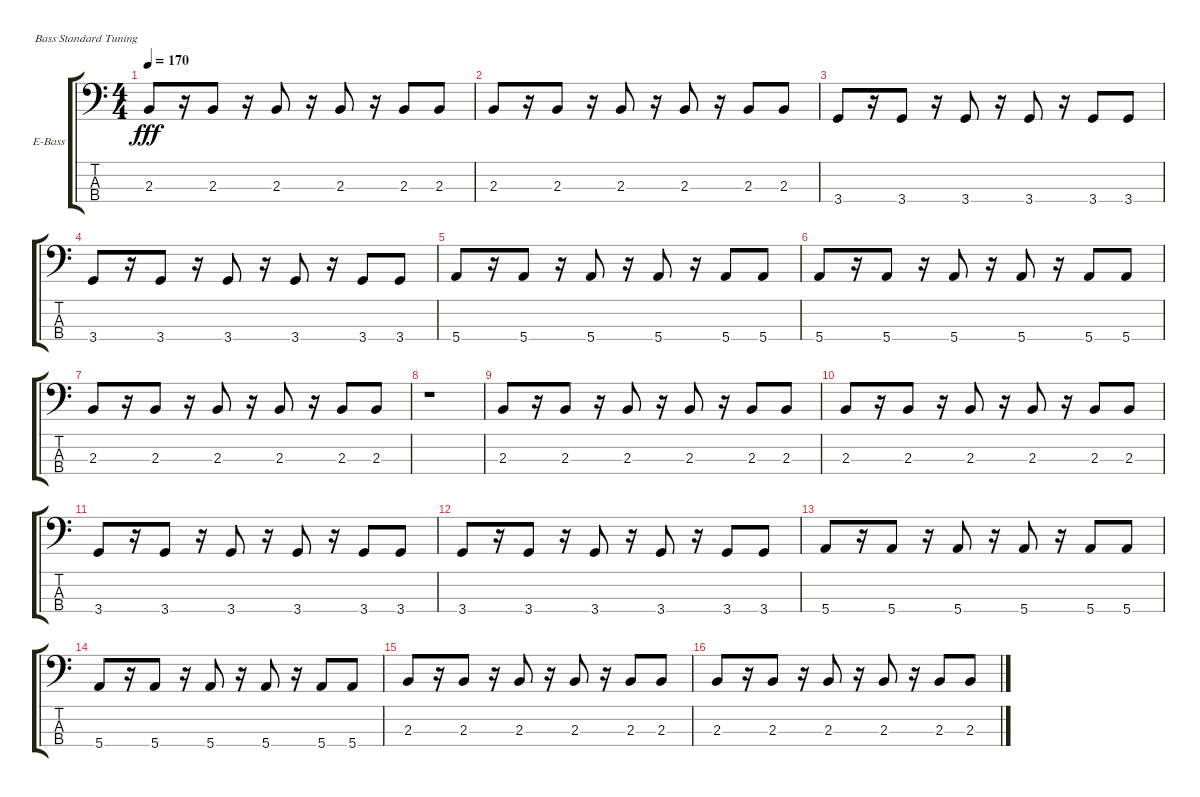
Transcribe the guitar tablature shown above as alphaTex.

\defaultSystemsLayout 4
\bracketExtendMode groupsimilarinstruments
\firstSystemTrackNameOrientation horizontal
\otherSystemsTrackNameOrientation horizontal
\track ("Electric Bass" "E-Bass") {instrument electricbassfinger}
\staff {score tabs}
\tuning (G2 D2 A1 E1)
\ts (4 4)
\tempo 170
\clef f4
\scale
0.333333
\ks c
2.3.8{dy fff} r.16 2.3.8 r.16 2.3.8 r.16 2.3.8 r.16 2.3.8 2.3.8 |
\scale
0.333333 2.3.8 r.16 2.3.8 r.16 2.3.8 r.16 2.3.8 r.16 2.3.8 2.3.8 |
\scale
0.333333 3.4.8 r.16 3.4.8 r.16 3.4.8 r.16 3.4.8 r.16 3.4.8 3.4.8 |
\scale
0.333333 3.4.8 r.16 3.4.8 r.16 3.4.8 r.16 3.4.8 r.16 3.4.8 3.4.8 |
\scale
0.333333 5.4.8 r.16 5.4.8 r.16 5.4.8 r.16 5.4.8 r.16 5.4.8 5.4.8 |
\scale
0.333333 5.4.8 r.16 5.4.8 r.16 5.4.8 r.16 5.4.8 r.16 5.4.8 5.4.8 |
\scale
0.333333 2.3.8 r.16 2.3.8 r.16 2.3.8 r.16 2.3.8 r.16 2.3.8 2.3.8 |
\scale
0.333333 r.1 |
\scale
0.333333 2.3.8 r.16 2.3.8 r.16 2.3.8 r.16 2.3.8 r.16 2.3.8 2.3.8 |
\scale
0.333333 2.3.8 r.16 2.3.8 r.16 2.3.8 r.16 2.3.8 r.16 2.3.8 2.3.8 |
\scale
0.333333 3.4.8 r.16 3.4.8 r.16 3.4.8 r.16 3.4.8 r.16 3.4.8 3.4.8 |
\scale
0.333333 3.4.8 r.16 3.4.8 r.16 3.4.8 r.16 3.4.8 r.16 3.4.8 3.4.8 |
\scale
0.333333 5.4.8 r.16 5.4.8 r.16 5.4.8 r.16 5.4.8 r.16 5.4.8 5.4.8 |
\scale
0.333333 5.4.8 r.16 5.4.8 r.16 5.4.8 r.16 5.4.8 r.16 5.4.8 5.4.8 |
\scale
0.333333 2.3.8 r.16 2.3.8 r.16 2.3.8 r.16 2.3.8 r.16 2.3.8 2.3.8 |
\scale
0.333333 2.3.8 r.16 2.3.8 r.16 2.3.8 r.16 2.3.8 r.16 2.3.8 2.3.8
